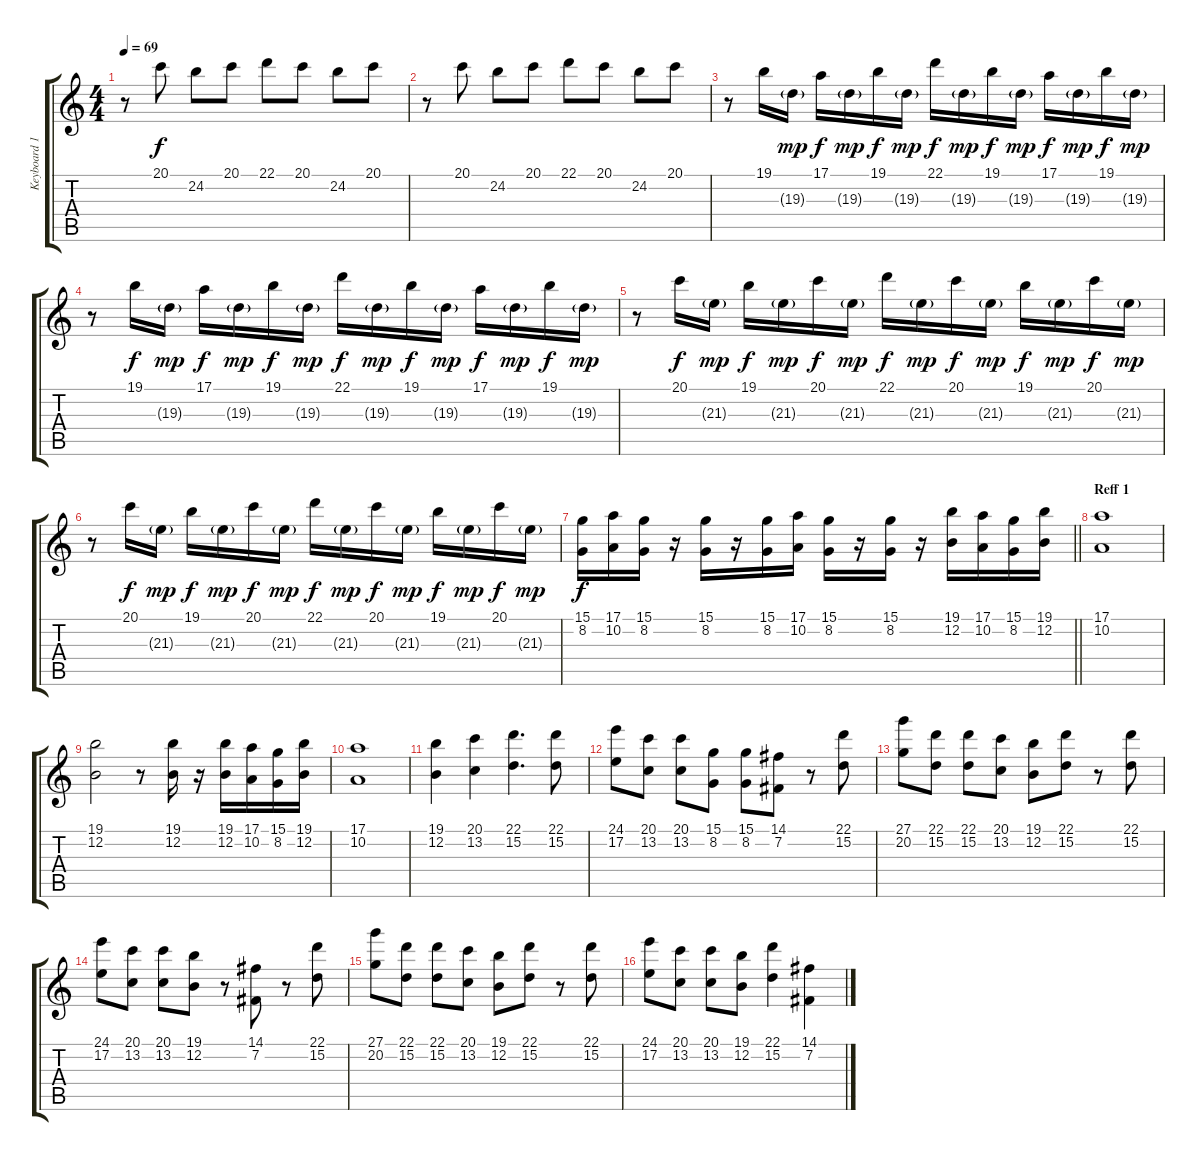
\track ("Keyboard 1" "Keyboard 1") {instrument stringensemble2}
\staff {score tabs}
\tuning (E4 B3 G3 D3 A2 E2) {hide}
\ts (4 4)
\tempo 69
\clef g2
\ks c
r.8{dy f} 20.1.8 24.2.8 20.1.8 22.1.8 20.1.8 24.2.8 20.1.8 |
r.8 20.1.8 24.2.8 20.1.8 22.1.8 20.1.8 24.2.8 20.1.8 |
r.8 19.1.16 19.3{g}.16{dy mp} 17.1.16{dy f} 19.3{g}.16{dy mp} 19.1.16{dy f} 19.3{g}.16{dy mp} 22.1.16{dy f} 19.3{g}.16{dy mp} 19.1.16{dy f} 19.3{g}.16{dy mp} 17.1.16{dy f} 19.3{g}.16{dy mp} 19.1.16{dy f} 19.3{g}.16{dy mp} |
r.8 19.1.16{dy f} 19.3{g}.16{dy mp} 17.1.16{dy f} 19.3{g}.16{dy mp} 19.1.16{dy f} 19.3{g}.16{dy mp} 22.1.16{dy f} 19.3{g}.16{dy mp} 19.1.16{dy f} 19.3{g}.16{dy mp} 17.1.16{dy f} 19.3{g}.16{dy mp} 19.1.16{dy f} 19.3{g}.16{dy mp} |
r.8 20.1.16{dy f} 21.3{g}.16{dy mp} 19.1.16{dy f} 21.3{g}.16{dy mp} 20.1.16{dy f} 21.3{g}.16{dy mp} 22.1.16{dy f} 21.3{g}.16{dy mp} 20.1.16{dy f} 21.3{g}.16{dy mp} 19.1.16{dy f} 21.3{g}.16{dy mp} 20.1.16{dy f} 21.3{g}.16{dy mp} |
r.8 20.1.16{dy f} 21.3{g}.16{dy mp} 19.1.16{dy f} 21.3{g}.16{dy mp} 20.1.16{dy f} 21.3{g}.16{dy mp} 22.1.16{dy f} 21.3{g}.16{dy mp} 20.1.16{dy f} 21.3{g}.16{dy mp} 19.1.16{dy f} 21.3{g}.16{dy mp} 20.1.16{dy f} 21.3{g}.16{dy mp} |
\barLineRight lightlight
(15.1 8.2).16{dy f volume 13 instrument stringensemble1} (17.1 10.2).16 (15.1 8.2).16 r.16 (15.1 8.2).16 r.16 (15.1 8.2).16 (17.1 10.2).16 (15.1 8.2).16 r.16 (15.1 8.2).16 r.16 (19.1 12.2).16 (17.1 10.2).16 (15.1 8.2).16 (19.1 12.2).16 |
\section ("" "Reff 1")
(17.1 10.2).1 |
(19.1 12.2).2 r.8 (19.1 12.2).16 r.16 (19.1 12.2).16 (17.1 10.2).16 (15.1 8.2).16 (19.1 12.2).16 |
(17.1 10.2).1 |
(19.1 12.2).4 (20.1 13.2).4 (22.1 15.2).4{d} (22.1 15.2).8 |
(24.1 17.2).8 (20.1 13.2).8 (20.1 13.2).8 (15.1 8.2).8 (15.1 8.2).8 (14.1 7.2).8 r.8 (22.1 15.2).8 |
(27.1 20.2).8 (22.1 15.2).8 (22.1 15.2).8 (20.1 13.2).8 (19.1 12.2).8 (22.1 15.2).8 r.8 (22.1 15.2).8 |
(24.1 17.2).8 (20.1 13.2).8 (20.1 13.2).8 (19.1 12.2).8 r.8 (14.1 7.2).8 r.8 (22.1 15.2).8 |
(27.1 20.2).8 (22.1 15.2).8 (22.1 15.2).8 (20.1 13.2).8 (19.1 12.2).8 (22.1 15.2).8 r.8 (22.1 15.2).8 |
(24.1 17.2).8 (20.1 13.2).8 (20.1 13.2).8 (19.1 12.2).8 (22.1 15.2).4 (14.1 7.2).4
